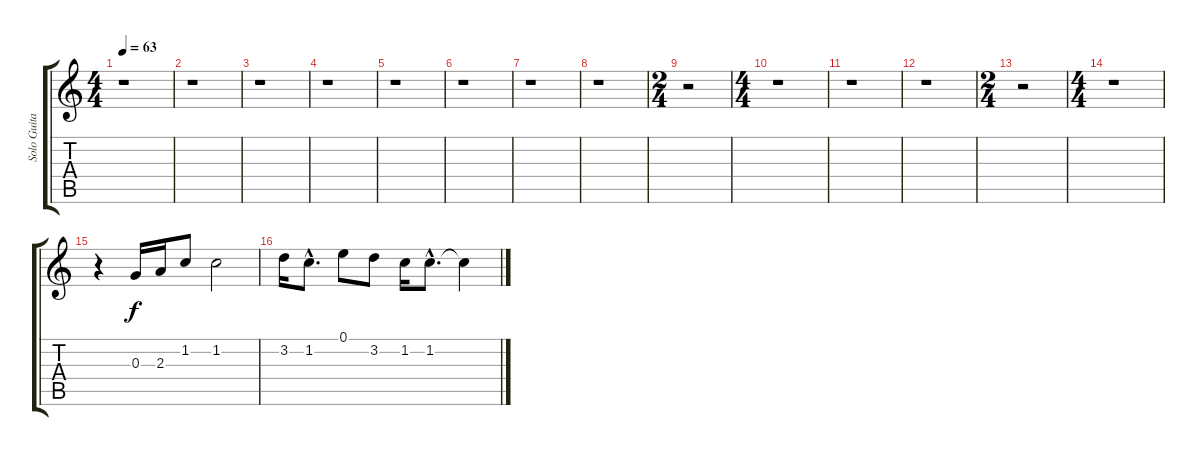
\track ("Solo Guitare" "Solo Guita") {instrument electricguitarjazz}
\staff {score tabs}
\tuning (E4 B3 G3 D3 A2 E2) {hide}
\ts (4 4)
\tempo 63
\clef g2
\ks c
r.1{dy f} |
r.1 |
r.1 |
r.1 |
r.1 |
r.1 |
r.1 |
r.1 |
\ts (2 4)
r.2 |
\ts (4 4)
r.1 |
r.1 |
r.1 |
\ts (2 4)
r.2 |
\ts (4 4)
r.1 |
r.4 0.3.16 2.3.16 1.2.8 1.2.2 |
3.2.16 1.2{hac}.8{d} 0.1.8 3.2.8 1.2.16 1.2{hac}.8{d} 1.2{t}.4
